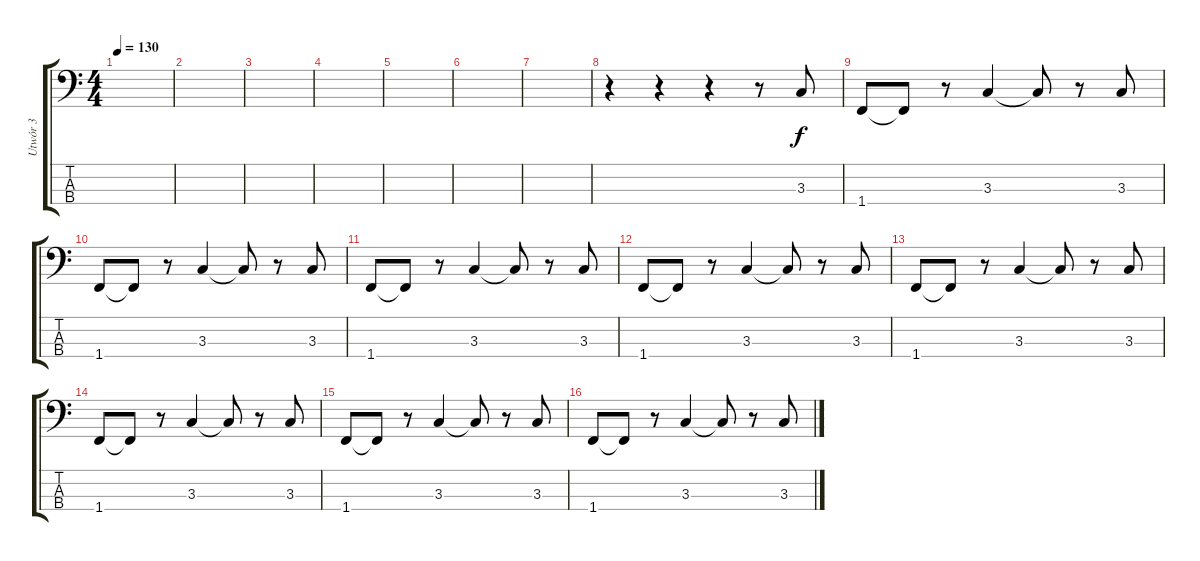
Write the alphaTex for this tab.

\track ("Utwór 3" "Utwór 3") {instrument synthbass2}
\staff {score tabs}
\tuning (G2 D2 A1 E1) {hide}
\ts (4 4)
\tempo 130
\clef f4
\ks c
|
|
|
|
|
|
|
r.4 r.4 r.4 r.8 3.3.8 |
1.4.8 1.4{t}.8 r.8 3.3.4 3.3{t}.8 r.8 3.3.8 |
1.4.8 1.4{t}.8 r.8 3.3.4 3.3{t}.8 r.8 3.3.8 |
1.4.8 1.4{t}.8 r.8 3.3.4 3.3{t}.8 r.8 3.3.8 |
1.4.8 1.4{t}.8 r.8 3.3.4 3.3{t}.8 r.8 3.3.8 |
1.4.8 1.4{t}.8 r.8 3.3.4 3.3{t}.8 r.8 3.3.8 |
1.4.8 1.4{t}.8 r.8 3.3.4 3.3{t}.8 r.8 3.3.8 |
1.4.8 1.4{t}.8 r.8 3.3.4 3.3{t}.8 r.8 3.3.8 |
1.4.8 1.4{t}.8 r.8 3.3.4 3.3{t}.8 r.8 3.3.8
